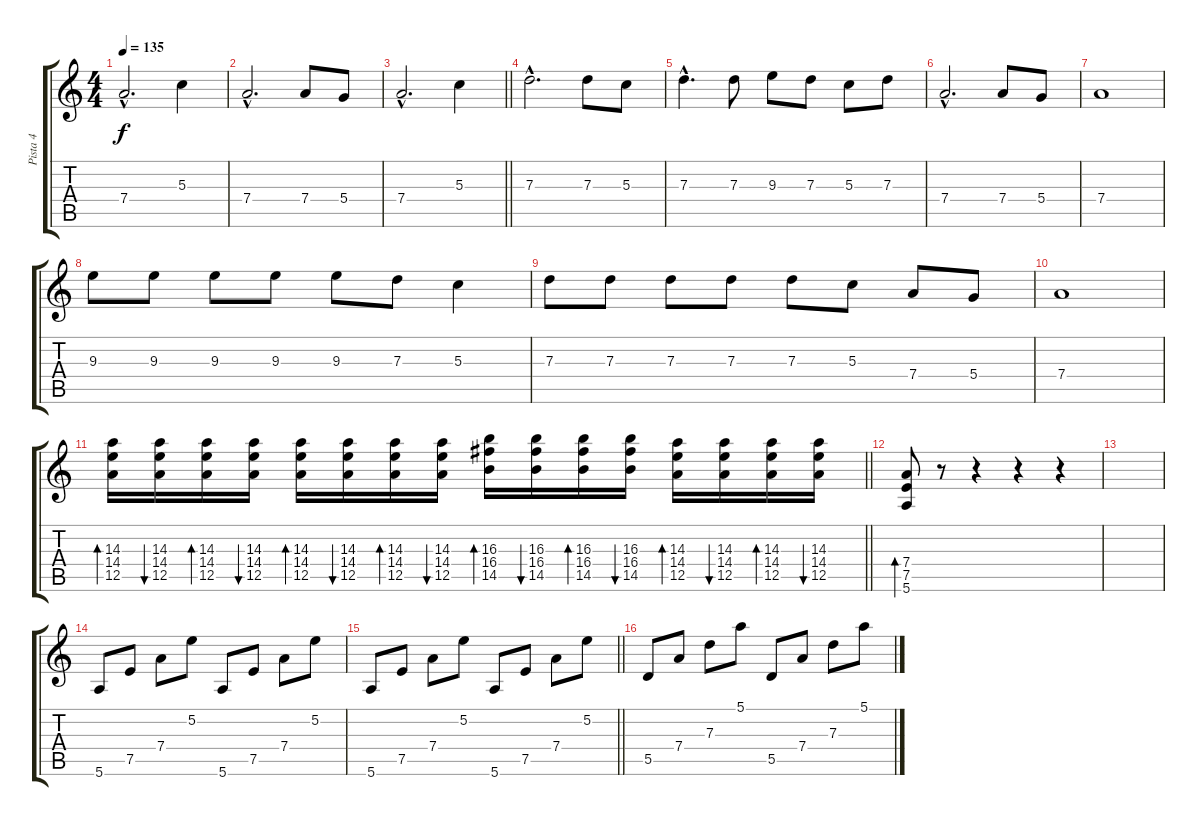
\track ("Pista 4" "Pista 4") {instrument overdrivenguitar}
\staff {score tabs}
\tuning (E4 B3 G3 D3 A2 E2) {hide}
\ts (4 4)
\tempo 135
\clef g2
\ks c
7.4{hac}.2{d dy f} 5.3.4 |
7.4{hac}.2{d} 7.4.8 5.4.8 |
\barLineRight lightlight
7.4{hac}.2{d} 5.3.4 |
7.3{hac}.2{d} 7.3.8 5.3.8 |
7.3{hac}.4{d} 7.3.8 9.3.8 7.3.8 5.3.8 7.3.8 |
7.4{hac}.2{d} 7.4.8 5.4.8 |
7.4.1 |
9.3.8 9.3.8 9.3.8 9.3.8 9.3.8 7.3.8 5.3.4 |
7.3.8 7.3.8 7.3.8 7.3.8 7.3.8 5.3.8 7.4.8 5.4.8 |
7.4.1 |
\barLineRight lightlight
(14.3 14.4 12.5).16{bd 60} (14.3 14.4 12.5).16{bu 60} (14.3 14.4 12.5).16{bd 60} (14.3 14.4 12.5).16{bu 60} (14.3 14.4 12.5).16{bd 60} (14.3 14.4 12.5).16{bu 60} (14.3 14.4 12.5).16{bd 60} (14.3 14.4 12.5).16{bu 60} (16.3 16.4 14.5).16{bd 60} (16.3 16.4 14.5).16{bu 60} (16.3 16.4 14.5).16{bd 60} (16.3 16.4 14.5).16{bu 60} (14.3 14.4 12.5).16{bd 60} (14.3 14.4 12.5).16{bu 60} (14.3 14.4 12.5).16{bd 60} (14.3 14.4 12.5).16{bu 60} |
(7.4 7.5 5.6).8{bd 60} r.8 r.4 r.4 r.4 |
|
5.6.8 7.5.8 7.4.8 5.2.8 5.6.8 7.5.8 7.4.8 5.2.8 |
\barLineRight lightlight
5.6.8 7.5.8 7.4.8 5.2.8 5.6.8 7.5.8 7.4.8 5.2.8 |
5.5.8 7.4.8 7.3.8 5.1.8 5.5.8 7.4.8 7.3.8 5.1.8
